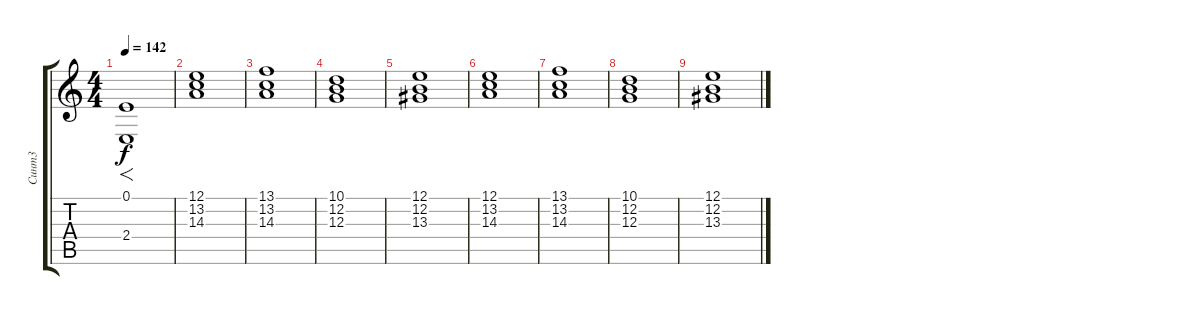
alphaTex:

\track ("Синт3" "Синт3") {instrument synthstrings1}
\staff {score tabs}
\tuning (E4 B3 G3 D3 A2 E2) {hide}
\ts (4 4)
\tempo 142
\clef g2
\ks c
(0.1 2.4).1{f dy f} |
(12.1 13.2 14.3).1 |
(13.1 13.2 14.3).1 |
(10.1 12.2 12.3).1 |
(12.1 12.2 13.3).1 |
(12.1 13.2 14.3).1 |
(13.1 13.2 14.3).1 |
(10.1 12.2 12.3).1 |
(12.1 12.2 13.3).1
